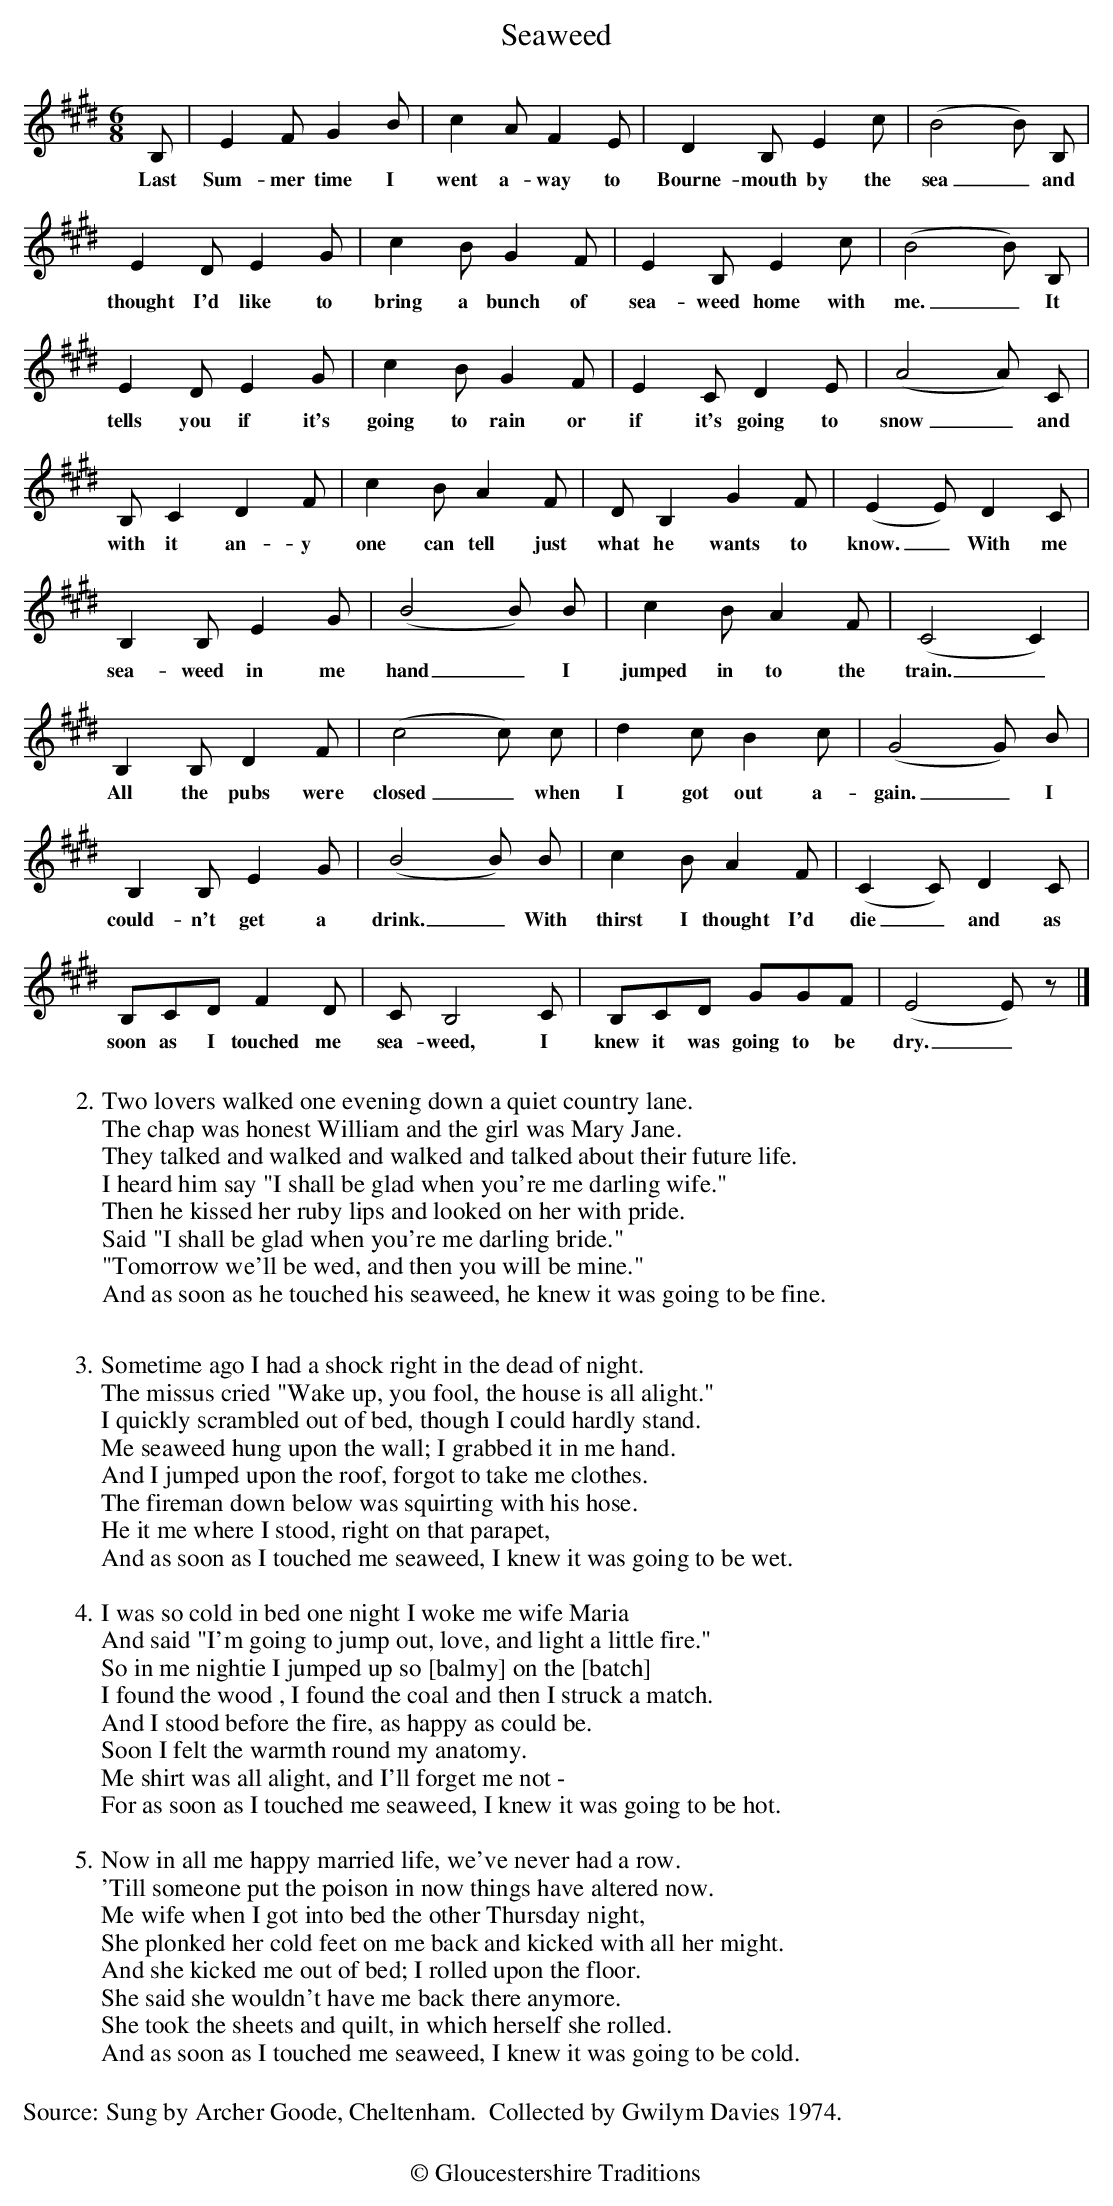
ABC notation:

X:1
T:Seaweed
M:6/8
L:1/4
K:E
B,/2 | E F/2 G B/2 | c A/2 F E/2 | D B,/2 E c/2 | (B2 B/2) B,/2 |
w:Last Sum-mer time I went a-way to Bourne-mouth by the sea_ and
 E D/2 E G/2 | c B/2 G F/2 | E B,/2 E c/2 | (B2 B/2) B,/2 |
w:thought I'd like to bring a bunch of sea-weed home with me._ It
 E D/2 E G/2 | c B/2 G F/2 | E C/2 D E/2 | (A2 A/2) C/2 |
w:tells you if it's going to rain or if it's going to snow_ and
B,/2 C D F/2 | c B/2 A F/2 | D/2 B, G F/2 | (E E/2) D C/2 |
w: with it an-y one can tell just what he wants to know._ With me
B, B,/2 E G/2 | (B2 B/2) B/2 | c B/2 A F/2 | (C2 C)  |
w:sea-weed in me hand_ I jumped in to the train._
B, B,/2 D F/2| (c2 c/2) c/2 | d c/2 B c/2 | (G2 G/2) B/2 |
w:All the pubs were closed_ when I got out a-gain._ I
B, B,/2 E G/2 | (B2 B/2) B/2 | c B/2 A F/2 | (C C/2) D C/2 |
w:could-n't get a drink._ With thirst I thought I'd die_ and as
B,/2C/2D/2 F D/2 | C/2 B,2 C/2 | B,/2C/2D/2 G/2G/2F/2 | (E2 E/2) z/2 |]
w:soon as I touched me sea-weed, I knew it was going to be dry._
W:
W:2. Two lovers walked one evening down a quiet country lane.
W:The chap was honest William and the girl was Mary Jane.
W:They talked and walked and walked and talked about their future life.
W:I heard him say "I shall be glad when you're me darling wife."
W:Then he kissed her ruby lips and looked on her with pride.
W:Said "I shall be glad when you're me darling bride."
W:"Tomorrow we'll be wed, and then you will be mine."
W:And as soon as he touched his seaweed, he knew it was going to be fine.
W:
W:3.Sometime ago I had a shock right in the dead of night.
W:The missus cried "Wake up, you fool, the house is all alight."
W:I quickly scrambled out of bed, though I could hardly stand.
W:Me seaweed hung upon the wall; I grabbed it in me hand.
W:And I jumped upon the roof, forgot to take me clothes.
W:The fireman down below was squirting with his hose.
W:He it me where I stood, right on that parapet,
W:And as soon as I touched me seaweed, I knew it was going to be wet.
W:
W:4.I was so cold in bed one night I woke me wife Maria
W:And said "I'm going to jump out, love, and light a little fire."
W:So in me nightie I jumped up so [balmy] on the [batch]
W:I found the wood , I found the coal and then I struck a match.
W:And I stood before the fire, as happy as could be.
W:Soon I felt the warmth round my anatomy.
W:Me shirt was all alight, and I'll forget me not -
W:For as soon as I touched me seaweed, I knew it was going to be hot.
W:
W:5.Now in all me happy married life, we've never had a row.
W:'Till someone put the poison in now things have altered now.
W:Me wife when I got into bed the other Thursday night,
W:She plonked her cold feet on me back and kicked with all her might.
W:And she kicked me out of bed; I rolled upon the floor.
W:She said she wouldn't have me back there anymore.
W:She took the sheets and quilt, in which herself she rolled.
W:And as soon as I touched me seaweed, I knew it was going to be cold.
W:
